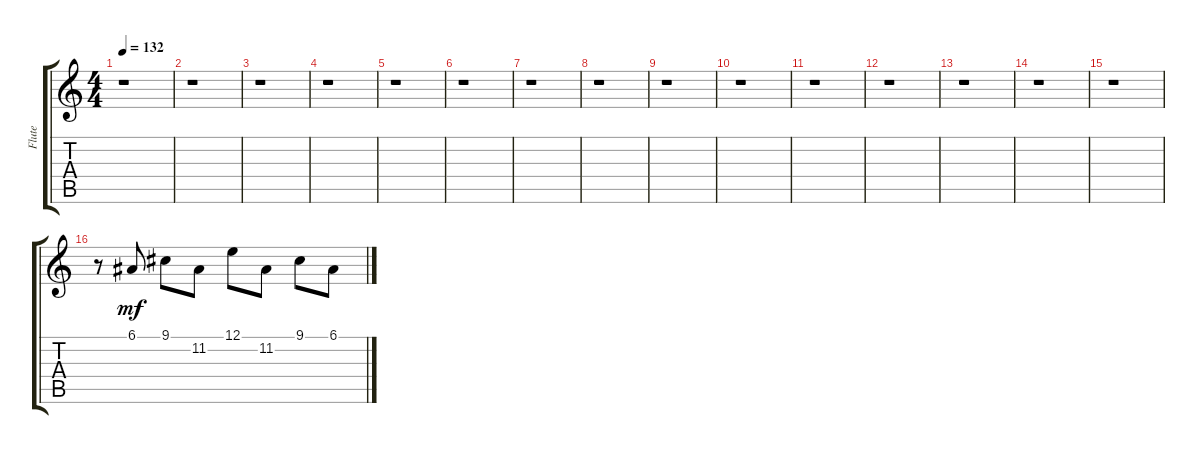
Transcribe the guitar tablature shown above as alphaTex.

\track ("Flute" "Flute") {instrument flute}
\staff {score tabs}
\tuning (E4 B3 G3 D3 A2 E2) {hide}
\ts (4 4)
\tempo 132
\clef g2
\ks aminor
r.1{dy mf} |
r.1 |
r.1 |
r.1 |
r.1 |
r.1 |
r.1 |
r.1 |
r.1 |
r.1 |
r.1 |
r.1 |
r.1 |
r.1 |
r.1 |
r.8 6.1.8 9.1.8 11.2.8 12.1.8 11.2.8 9.1.8 6.1.8
